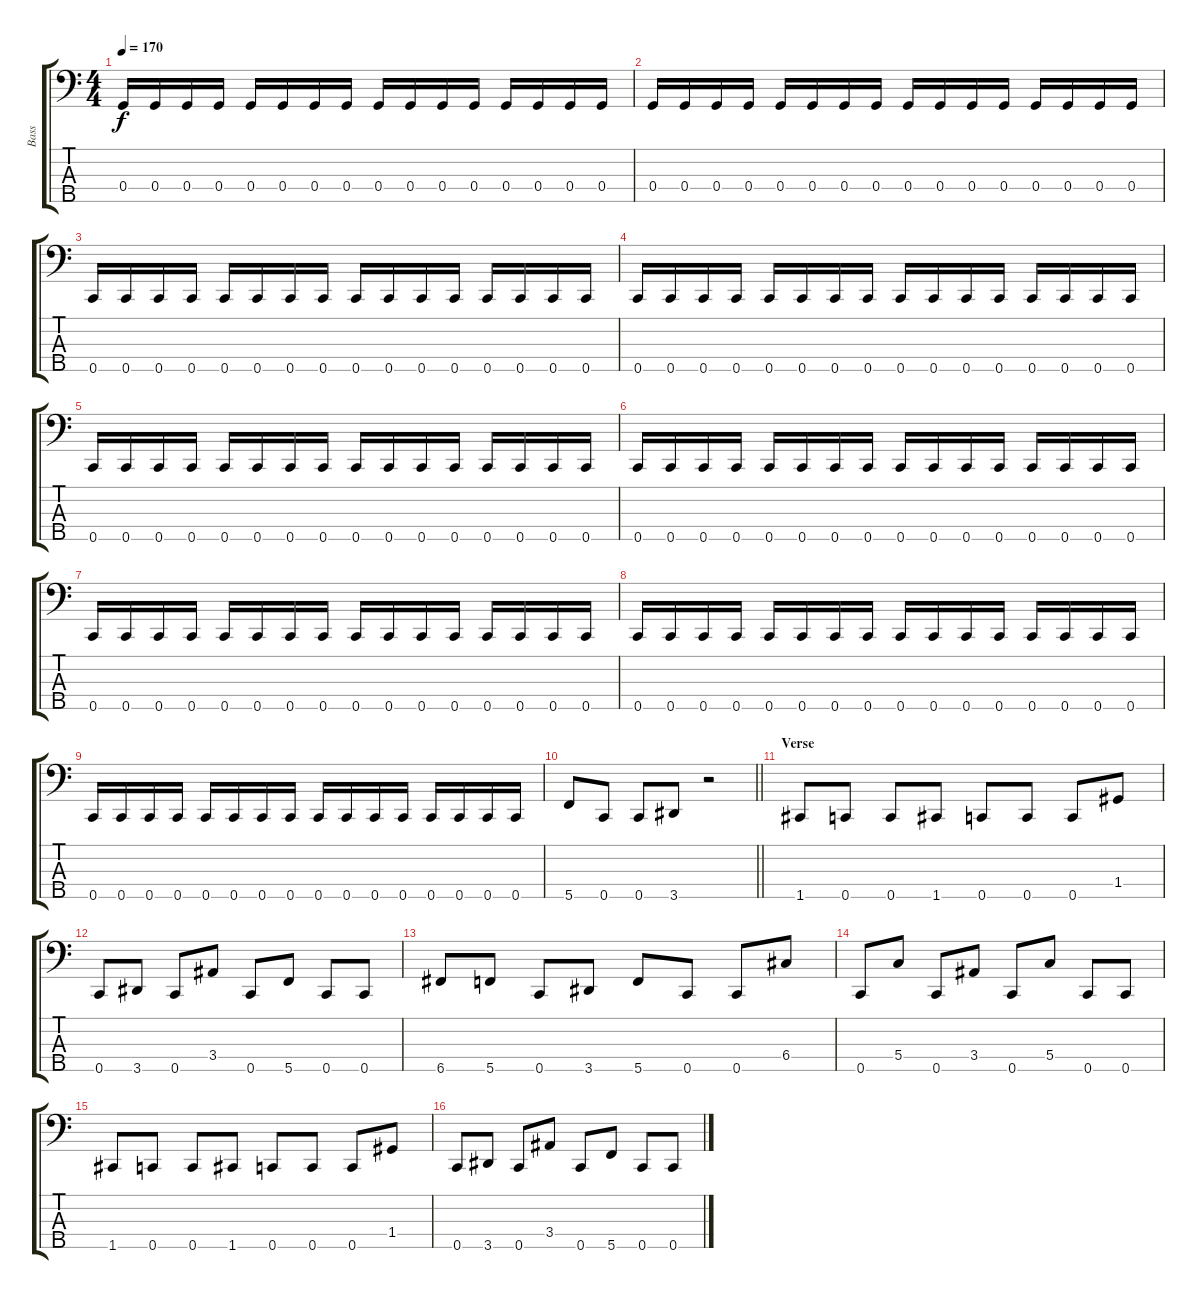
\track ("Bass" "Bass") {instrument electricbasspick}
\staff {score tabs}
\tuning (Bb2 F2 C2 G1 C1) {hide}
\ts (4 4)
\tempo 170
\clef f4
\ks c
0.4.16{dy f} 0.4.16 0.4.16 0.4.16 0.4.16 0.4.16 0.4.16 0.4.16 0.4.16 0.4.16 0.4.16 0.4.16 0.4.16 0.4.16 0.4.16 0.4.16 |
0.4.16 0.4.16 0.4.16 0.4.16 0.4.16 0.4.16 0.4.16 0.4.16 0.4.16 0.4.16 0.4.16 0.4.16 0.4.16 0.4.16 0.4.16 0.4.16 |
0.5.16 0.5.16 0.5.16 0.5.16 0.5.16 0.5.16 0.5.16 0.5.16 0.5.16 0.5.16 0.5.16 0.5.16 0.5.16 0.5.16 0.5.16 0.5.16 |
0.5.16 0.5.16 0.5.16 0.5.16 0.5.16 0.5.16 0.5.16 0.5.16 0.5.16 0.5.16 0.5.16 0.5.16 0.5.16 0.5.16 0.5.16 0.5.16 |
0.5.16 0.5.16 0.5.16 0.5.16 0.5.16 0.5.16 0.5.16 0.5.16 0.5.16 0.5.16 0.5.16 0.5.16 0.5.16 0.5.16 0.5.16 0.5.16 |
0.5.16 0.5.16 0.5.16 0.5.16 0.5.16 0.5.16 0.5.16 0.5.16 0.5.16 0.5.16 0.5.16 0.5.16 0.5.16 0.5.16 0.5.16 0.5.16 |
0.5.16 0.5.16 0.5.16 0.5.16 0.5.16 0.5.16 0.5.16 0.5.16 0.5.16 0.5.16 0.5.16 0.5.16 0.5.16 0.5.16 0.5.16 0.5.16 |
0.5.16 0.5.16 0.5.16 0.5.16 0.5.16 0.5.16 0.5.16 0.5.16 0.5.16 0.5.16 0.5.16 0.5.16 0.5.16 0.5.16 0.5.16 0.5.16 |
0.5.16 0.5.16 0.5.16 0.5.16 0.5.16 0.5.16 0.5.16 0.5.16 0.5.16 0.5.16 0.5.16 0.5.16 0.5.16 0.5.16 0.5.16 0.5.16 |
\barLineRight lightlight
5.5.8 0.5.8 0.5.8 3.5.8 r.2 |
\section ("" "Verse")
1.5.8 0.5.8 0.5.8 1.5.8 0.5.8 0.5.8 0.5.8 1.4.8 |
0.5.8 3.5.8 0.5.8 3.4.8 0.5.8 5.5.8 0.5.8 0.5.8 |
6.5.8 5.5.8 0.5.8 3.5.8 5.5.8 0.5.8 0.5.8 6.4.8 |
0.5.8 5.4.8 0.5.8 3.4.8 0.5.8 5.4.8 0.5.8 0.5.8 |
1.5.8 0.5.8 0.5.8 1.5.8 0.5.8 0.5.8 0.5.8 1.4.8 |
0.5.8 3.5.8 0.5.8 3.4.8 0.5.8 5.5.8 0.5.8 0.5.8
